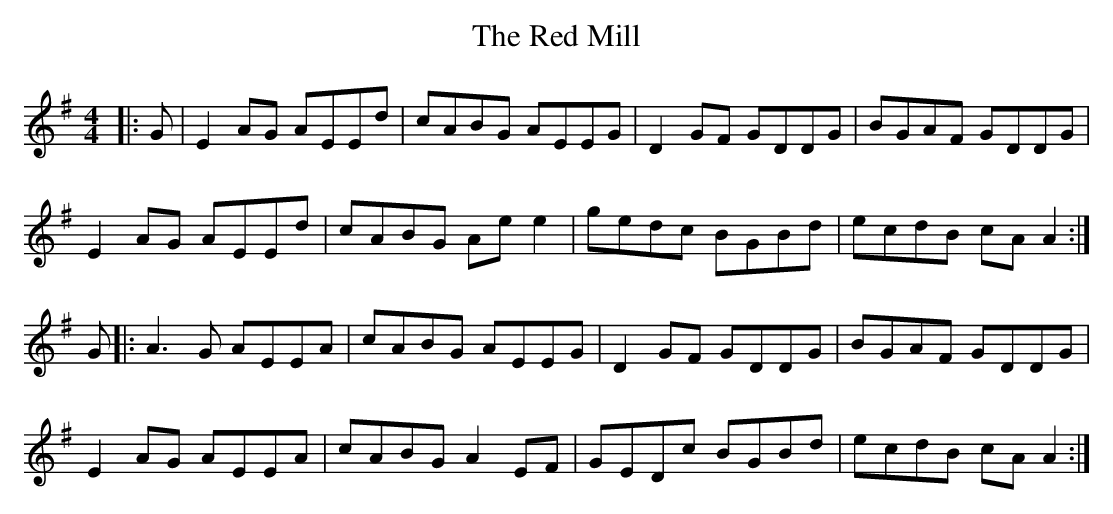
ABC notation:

X:1
T: The Red Mill
M: 4/4
L: 1/8
K: Ador
|:G|E2 AG AEEd|cABG AEEG|D2GF GDDG|BGAF GDDG|
E2 AG AEEd|cABG Ae e2|gedc BGBd|ecdB cA A2:|
G|:A3G AEEA|cABG AEEG|D2 GF GDDG|BGAF GDDG|
E2 AG AEEA|cABG A2 EF|GEDc BGBd|ecdB cA A2:|
